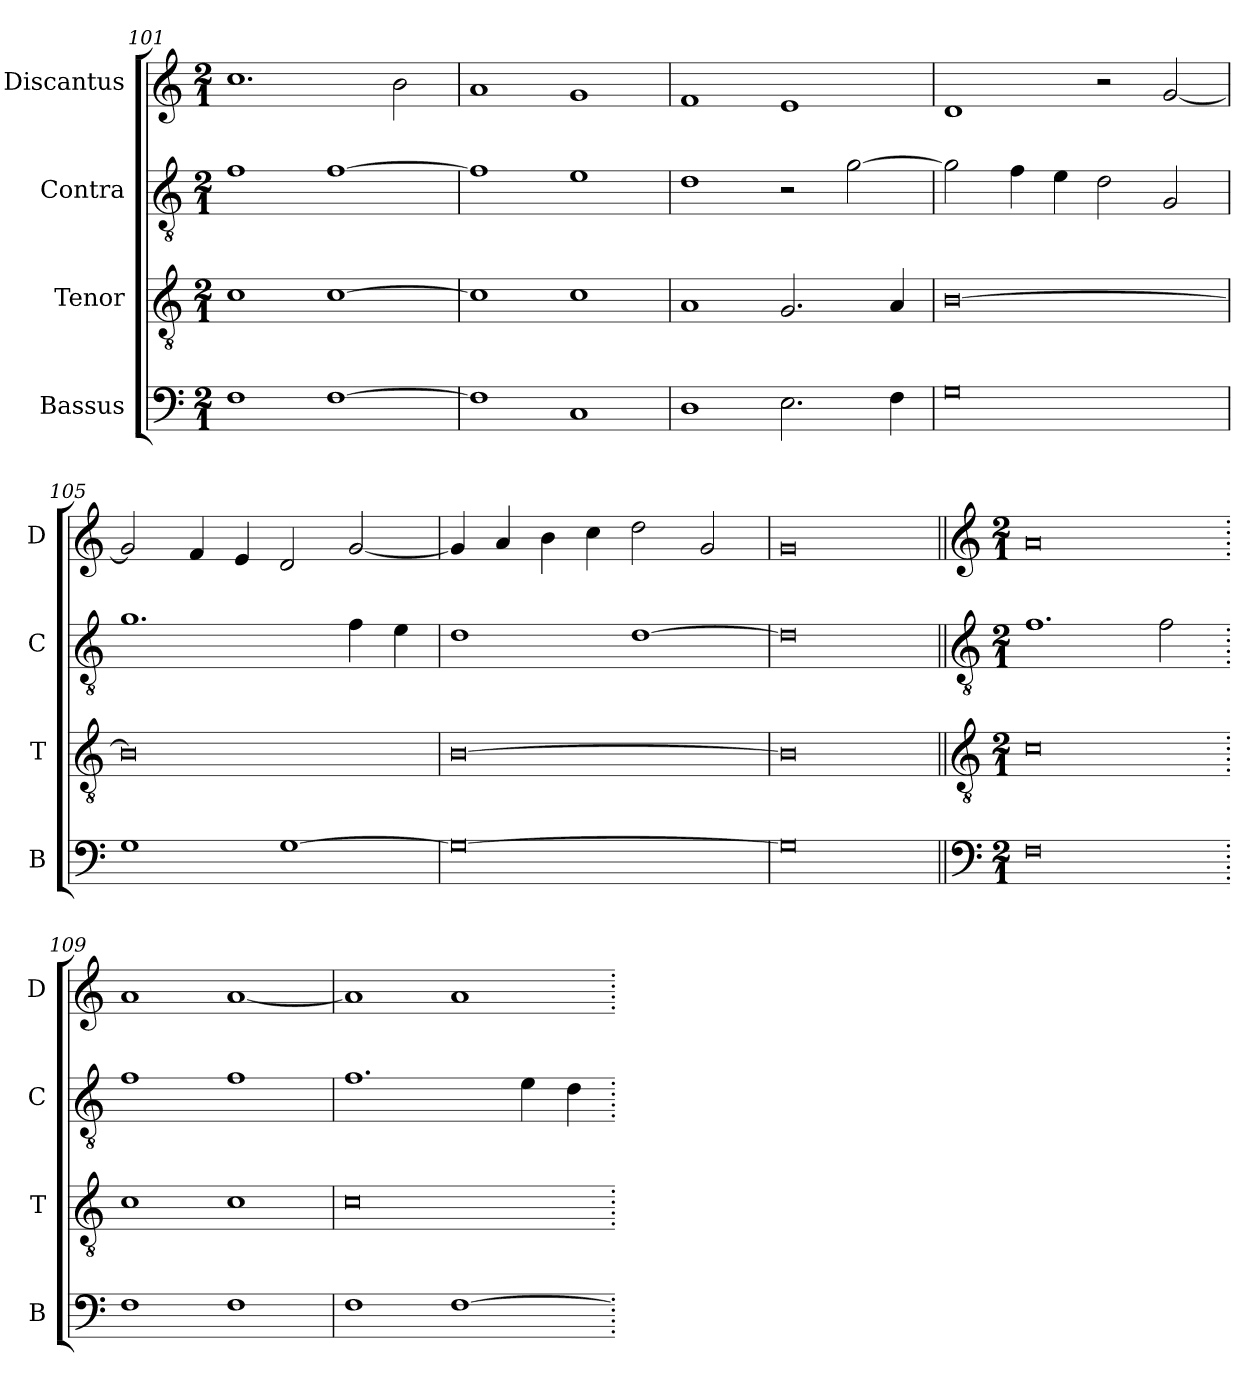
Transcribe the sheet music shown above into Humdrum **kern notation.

**kern	**kern	**kern	**kern
*part4	*part3	*part2	*part1
*staff4	*staff3	*staff2	*staff1
*I"Bassus	*I"Tenor	*I"Contra	*I"Discantus
*I'B	*I'T	*I'C	*I'D
*clefF4	*clefGv2	*clefGv2	*clefG2
*k[]	*k[]	*k[]	*k[]
*M2/1	*M2/1	*M2/1	*M2/1
=101	=101	=101	=101
1F	1c	1f	1.cc
[1F	[1c	[1f	.
.	.	.	2b\
=102	=102	=102	=102
1F]	1c]	1f]	1a
1C	1c	1e	1g
=103	=103	=103	=103
1D	1A	1d	1f
2.E\	2.G/	2r	1e
.	.	[2g\	.
4F\	4A/	.	.
=104	=104	=104	=104
0G	[0B	2g\]	1d
.	.	4f\	.
.	.	4e\	.
.	.	2d\	2r
.	.	2G/	[2g/
=105	=105	=105	=105
1G	0B]	1.g	2g/]
.	.	.	4f/
.	.	.	4e/
[1G	.	.	2d/
.	.	4f\	[2g/
.	.	4e\	.
=106	=106	=106	=106
0G_	[0B	1d	4g/]
.	.	.	4a/
.	.	.	4b\
.	.	.	4cc\
.	.	[1d	2dd\
.	.	.	2g/
=107	=107	=107	=107
0G]	0B]	0d]	0g
!!LO:LB:g=z
=108||	=108||	=108||	=108||
*clefF4	*clefGv2	*clefGv2	*clefG2
*k[]	*k[]	*k[]	*k[]
*M2/1	*M2/1	*M2/1	*M2/1
0F	0c	1.f	0a
.	.	2f\	.
=109.	=109.	=109.	=109.
1F	1c	1f	1a
1F	1c	1f	[1a
=110	=110	=110	=110
1F	0c	1.f	1a]
[1F	.	.	1a
.	.	4e\	.
.	.	4d\	.
=.	=.	=.	=.
*-	*-	*-	*-
